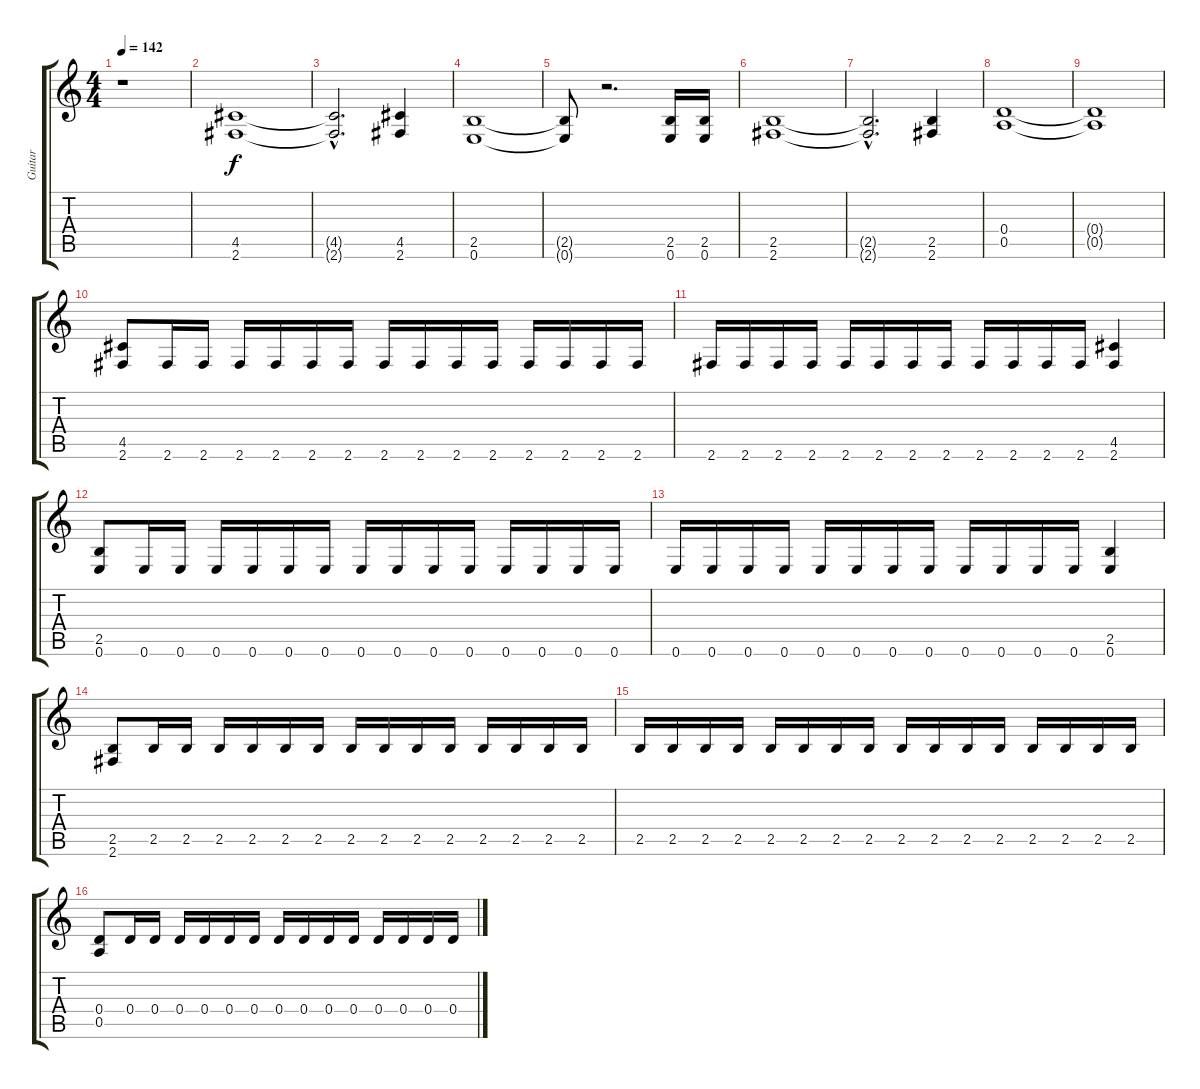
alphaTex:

\track ("Guitar" "Guitar") {instrument distortionguitar}
\staff {score tabs}
\tuning (E4 B3 G3 D3 A2 E2) {hide}
\ts (4 4)
\tempo 142
\clef g2
\ks c
r.1{dy f instrument distortionguitar} |
(4.5 2.6).1 |
(4.5{hac t} 2.6{hac t}).2{d} (4.5 2.6).4 |
(2.5 0.6).1 |
(2.5{t} 0.6{t}).8 r.2{d} (2.5 0.6).16 (2.5 0.6).16 |
(2.5 2.6).1 |
(2.5{hac t} 2.6{hac t}).2{d} (2.5 2.6).4 |
(0.4 0.5).1 |
(0.4{t} 0.5{t}).1 |
(4.5 2.6).8 2.6.16 2.6.16 2.6.16 2.6.16 2.6.16 2.6.16 2.6.16 2.6.16 2.6.16 2.6.16 2.6.16 2.6.16 2.6.16 2.6.16 |
2.6.16 2.6.16 2.6.16 2.6.16 2.6.16 2.6.16 2.6.16 2.6.16 2.6.16 2.6.16 2.6.16 2.6.16 (4.5 2.6).4 |
(2.5 0.6).8 0.6.16 0.6.16 0.6.16 0.6.16 0.6.16 0.6.16 0.6.16 0.6.16 0.6.16 0.6.16 0.6.16 0.6.16 0.6.16 0.6.16 |
0.6.16 0.6.16 0.6.16 0.6.16 0.6.16 0.6.16 0.6.16 0.6.16 0.6.16 0.6.16 0.6.16 0.6.16 (2.5 0.6).4 |
(2.5 2.6).8 2.5.16 2.5.16 2.5.16 2.5.16 2.5.16 2.5.16 2.5.16 2.5.16 2.5.16 2.5.16 2.5.16 2.5.16 2.5.16 2.5.16 |
2.5.16 2.5.16 2.5.16 2.5.16 2.5.16 2.5.16 2.5.16 2.5.16 2.5.16 2.5.16 2.5.16 2.5.16 2.5.16 2.5.16 2.5.16 2.5.16 |
(0.4 0.5).8 0.4.16 0.4.16 0.4.16 0.4.16 0.4.16 0.4.16 0.4.16 0.4.16 0.4.16 0.4.16 0.4.16 0.4.16 0.4.16 0.4.16
